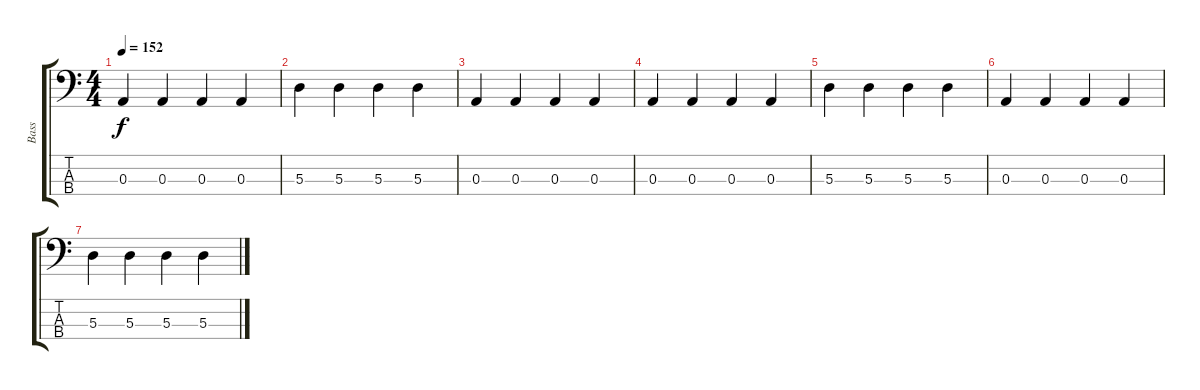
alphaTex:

\track ("Bass" "Bass") {instrument electricbasspick}
\staff {score tabs}
\tuning (G2 D2 A1 E1) {hide}
\ts (4 4)
\tempo 152
\clef f4
\ks c
0.3.4{dy f} 0.3.4 0.3.4 0.3.4 |
5.3.4 5.3.4 5.3.4 5.3.4 |
0.3.4 0.3.4 0.3.4 0.3.4 |
0.3.4 0.3.4 0.3.4 0.3.4 |
5.3.4 5.3.4 5.3.4 5.3.4 |
0.3.4 0.3.4 0.3.4 0.3.4 |
5.3.4 5.3.4 5.3.4 5.3.4
